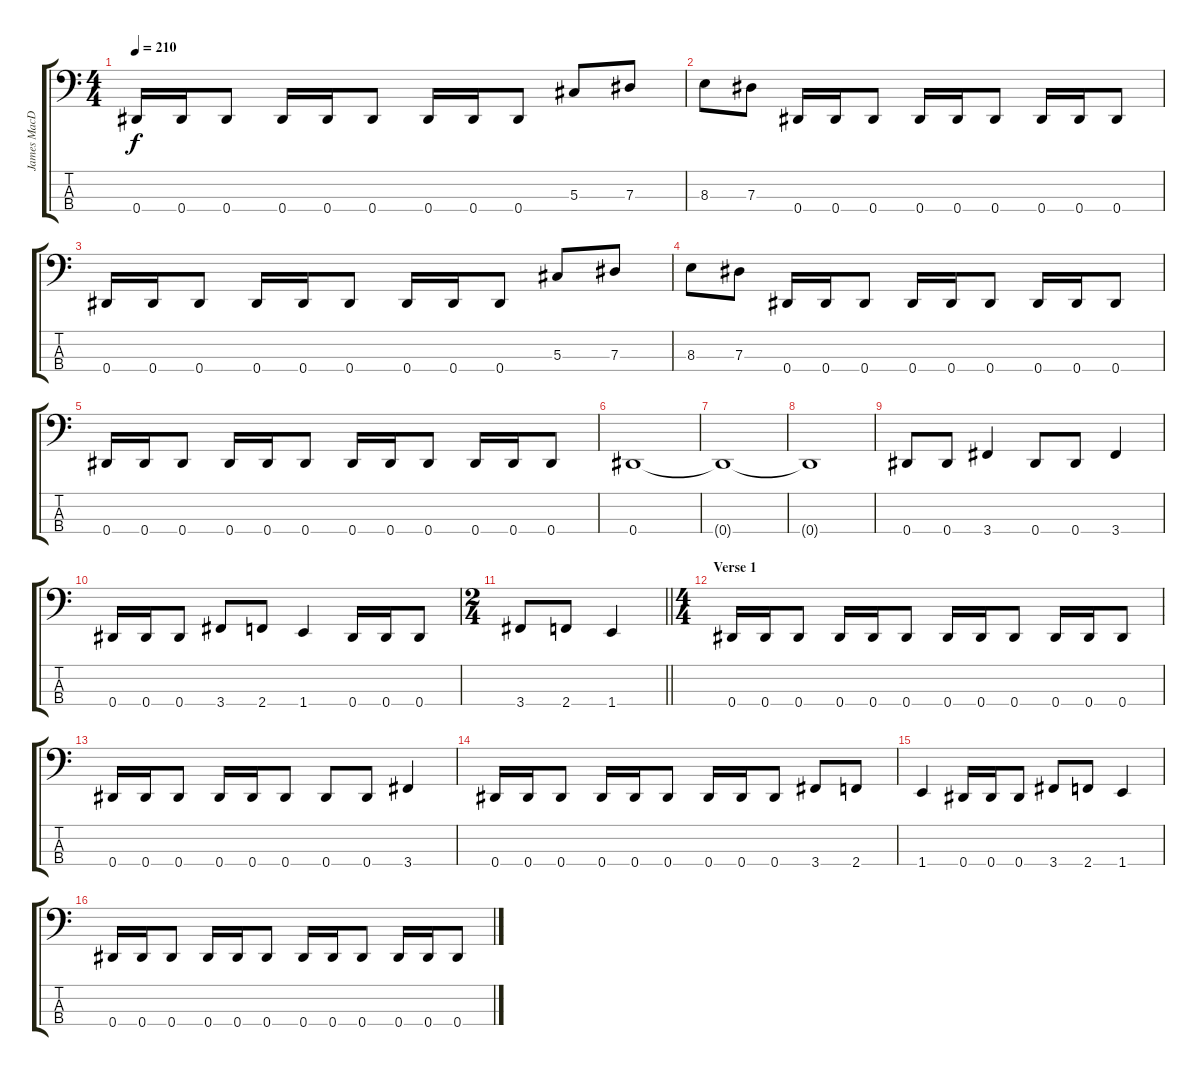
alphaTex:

\track ("James MacDonough" "James MacD") {instrument electricbasspick}
\staff {score tabs}
\tuning (Gb2 Db2 Ab1 Eb1) {hide}
\ts (4 4)
\tempo 210
\clef f4
\ks c
0.4.16{dy f} 0.4.16 0.4.8 0.4.16 0.4.16 0.4.8 0.4.16 0.4.16 0.4.8 5.3.8 7.3.8 |
8.3.8 7.3.8 0.4.16 0.4.16 0.4.8 0.4.16 0.4.16 0.4.8 0.4.16 0.4.16 0.4.8 |
0.4.16 0.4.16 0.4.8 0.4.16 0.4.16 0.4.8 0.4.16 0.4.16 0.4.8 5.3.8 7.3.8 |
8.3.8 7.3.8 0.4.16 0.4.16 0.4.8 0.4.16 0.4.16 0.4.8 0.4.16 0.4.16 0.4.8 |
0.4.16 0.4.16 0.4.8 0.4.16 0.4.16 0.4.8 0.4.16 0.4.16 0.4.8 0.4.16 0.4.16 0.4.8 |
0.4.1 |
0.4{t}.1 |
0.4{t}.1 |
0.4.8 0.4.8 3.4.4 0.4.8 0.4.8 3.4.4 |
0.4.16 0.4.16 0.4.8 3.4.8 2.4.8 1.4.4 0.4.16 0.4.16 0.4.8 |
\ts (2 4)
\barLineRight lightlight
3.4.8 2.4.8 1.4.4 |
\ts (4 4)
\section ("" "Verse 1")
0.4.16 0.4.16 0.4.8 0.4.16 0.4.16 0.4.8 0.4.16 0.4.16 0.4.8 0.4.16 0.4.16 0.4.8 |
0.4.16 0.4.16 0.4.8 0.4.16 0.4.16 0.4.8 0.4.8 0.4.8 3.4.4 |
0.4.16 0.4.16 0.4.8 0.4.16 0.4.16 0.4.8 0.4.16 0.4.16 0.4.8 3.4.8 2.4.8 |
1.4.4 0.4.16 0.4.16 0.4.8 3.4.8 2.4.8 1.4.4 |
0.4.16 0.4.16 0.4.8 0.4.16 0.4.16 0.4.8 0.4.16 0.4.16 0.4.8 0.4.16 0.4.16 0.4.8
